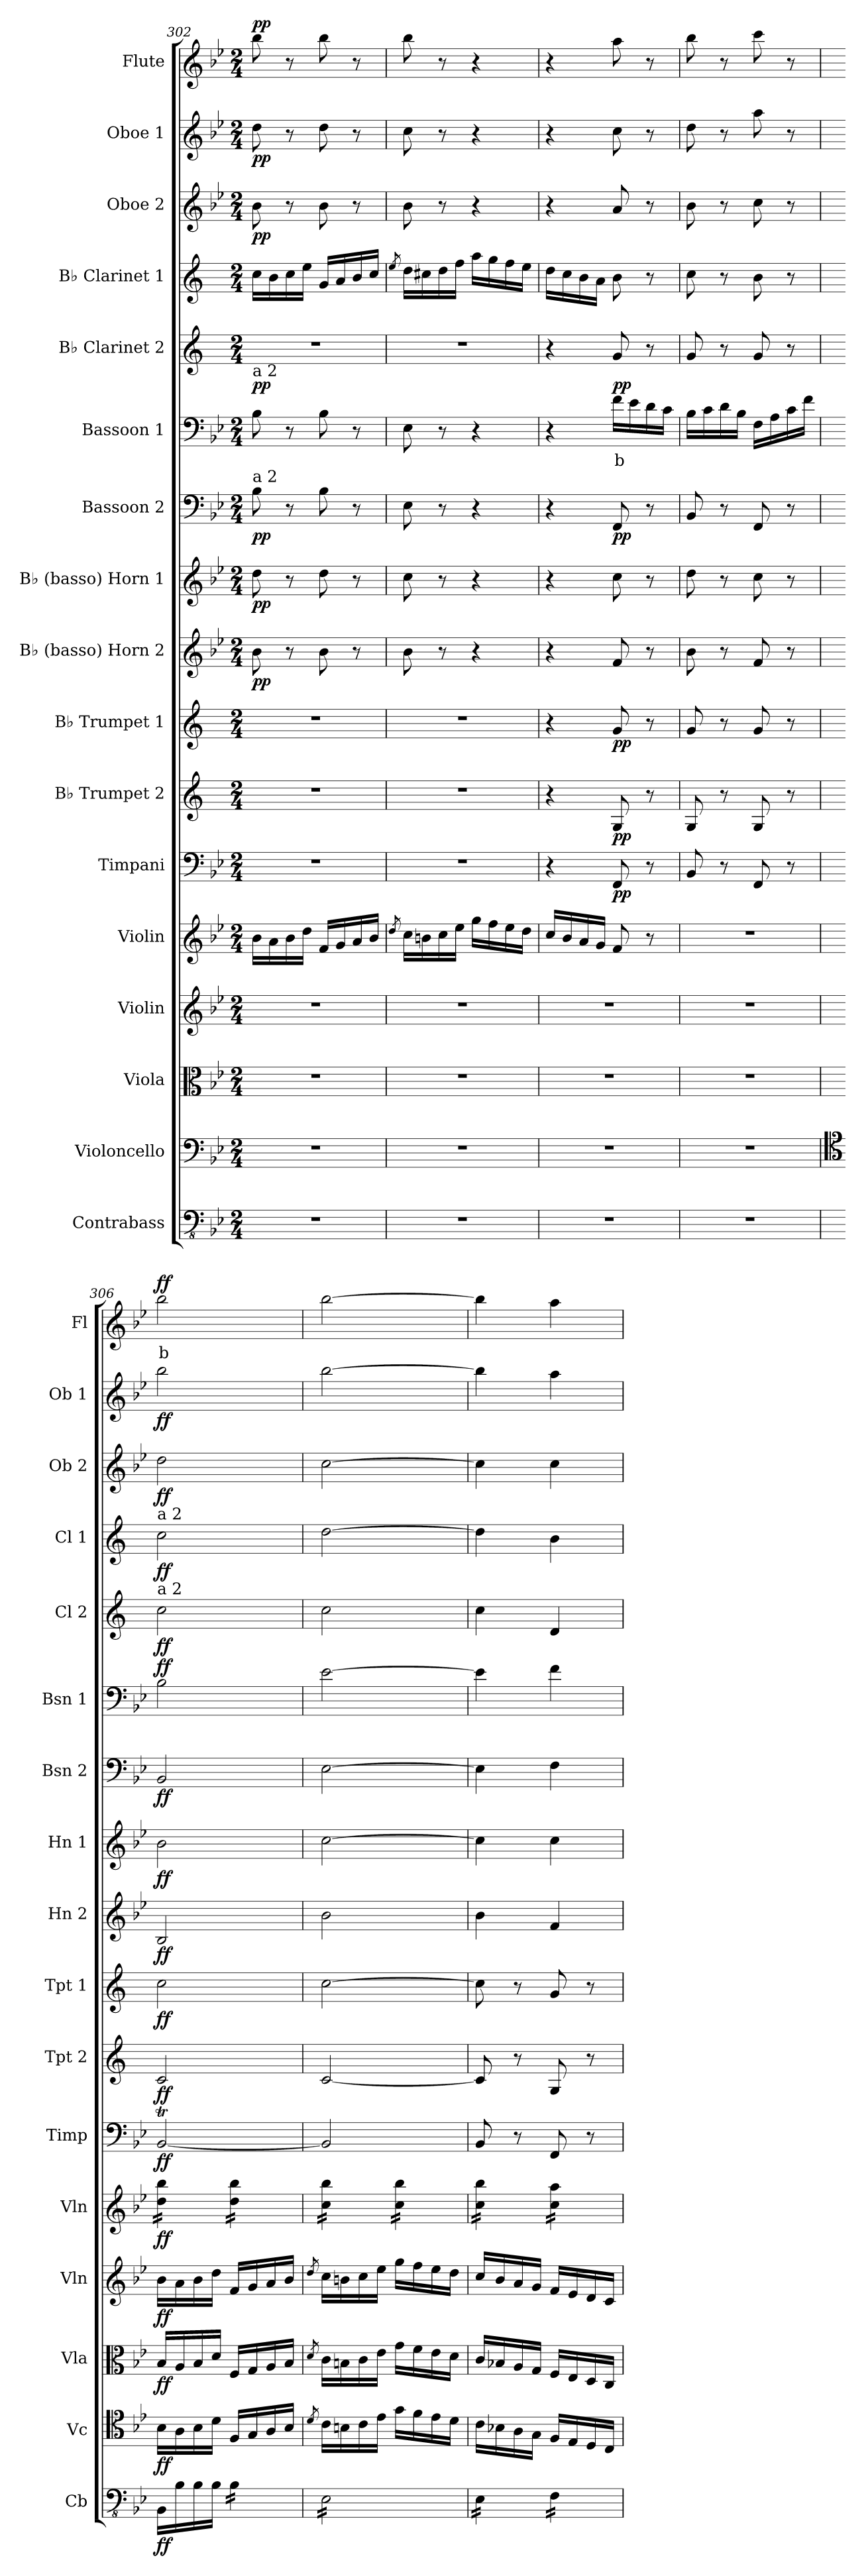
**kern	**dynam	**kern	**dynam	**kern	**dynam	**kern	**dynam	**kern	**dynam	**kern	**dynam	**kern	**dynam	**kern	**dynam	**kern	**dynam	**kern	**dynam	**kern	**dynam	**kern	**text	**dynam	**kern	**dynam	**kern	**dynam	**kern	**dynam	**kern	**dynam	**kern	**text	**dynam
*part17	*part17	*part16	*part16	*part15	*part15	*part14	*part14	*part13	*part13	*part12	*part12	*part11	*part11	*part10	*part10	*part9	*part9	*part8	*part8	*part7	*part7	*part6	*part6	*part6	*part5	*part5	*part4	*part4	*part3	*part3	*part2	*part2	*part1	*part1	*part1
*staff17	*staff17	*staff16	*staff16	*staff15	*staff15	*staff14	*staff14	*staff13	*staff13	*staff12	*staff12	*staff11	*staff11	*staff10	*staff10	*staff9	*staff9	*staff8	*staff8	*staff7	*staff7	*staff6	*staff6	*staff6	*staff5	*staff5	*staff4	*staff4	*staff3	*staff3	*staff2	*staff2	*staff1	*staff1	*staff1
*I"Contrabass	*	*I"Violoncello	*	*I"Viola	*	*I"Violin	*	*I"Violin	*	*I"Timpani	*	*I"B♭ Trumpet 2	*	*I"B♭ Trumpet 1	*	*I"B♭ (basso) Horn 2	*	*I"B♭ (basso) Horn 1	*	*I"Bassoon 2	*	*I"Bassoon 1	*	*	*I"B♭ Clarinet 2	*	*I"B♭ Clarinet 1	*	*I"Oboe 2	*	*I"Oboe 1	*	*I"Flute	*	*
*I'Cb	*	*I'Vc	*	*I'Vla	*	*I'Vln	*	*I'Vln	*	*I'Timp	*	*I'Tpt 2	*	*I'Tpt 1	*	*I'Hn 2	*	*I'Hn 1	*	*I'Bsn 2	*	*I'Bsn 1	*	*	*I'Cl 2	*	*I'Cl 1	*	*I'Ob 2	*	*I'Ob 1	*	*I'Fl	*	*
*clefFv4	*	*clefF4	*	*clefC3	*	*clefG2	*	*clefG2	*	*clefF4	*	*clefG2	*	*clefG2	*	*clefG2	*	*clefG2	*	*clefF4	*	*clefF4	*	*	*clefG2	*	*clefG2	*	*clefG2	*	*clefG2	*	*clefG2	*	*
*	*	*	*	*	*	*	*	*	*	*	*	*ITrd1c2	*	*ITrd1c2	*	*ITrd8c14	*	*ITrd8c14	*	*	*	*	*	*	*ITrd1c2	*	*ITrd1c2	*	*	*	*	*	*	*	*
*k[b-e-]	*	*k[b-e-]	*	*k[b-e-]	*	*k[b-e-]	*	*k[b-e-]	*	*k[b-e-]	*	*k[b-e-]	*	*k[b-e-]	*	*k[b-e-]	*	*k[b-e-]	*	*k[b-e-]	*	*k[b-e-]	*	*	*k[b-e-]	*	*k[b-e-]	*	*k[b-e-]	*	*k[b-e-]	*	*k[b-e-]	*	*
*M2/4	*	*M2/4	*	*M2/4	*	*M2/4	*	*M2/4	*	*M2/4	*	*M2/4	*	*M2/4	*	*M2/4	*	*M2/4	*	*M2/4	*	*M2/4	*	*	*M2/4	*	*M2/4	*	*M2/4	*	*M2/4	*	*M2/4	*	*
=302	=302	=302	=302	=302	=302	=302	=302	=302	=302	=302	=302	=302	=302	=302	=302	=302	=302	=302	=302	=302	=302	=302	=302	=302	=302	=302	=302	=302	=302	=302	=302	=302	=302	=302	=302
!	!	!	!	!	!	!	!	!	!	!	!	!	!	!	!	!	!	!	!	!	!	!LO:TX:a:t=a 2	!	!	!	!	!	!	!	!	!	!	!	!	!
!	!	!	!	!	!	!	!	!	!	!	!	!	!	!	!	!	!	!	!	!LO:TX:a:t=a 2	!	!	!	!	!	!	!	!	!	!	!	!	!	!	!
!	!	!	!	!	!	!	!	!	!	!	!	!	!	!	!	!	!LO:DY:b	!	!LO:DY:b	!	!LO:DY:b	!	!	!LO:DY:b	!	!	!	!	!	!LO:DY:b	!	!LO:DY:b	!	!	!LO:DY:b
2r	.	2r	.	2r	.	2r	.	16b-\LL	.	2r	.	2r	.	2r	.	8B-\	pp	8d\	pp	8B-\	pp	8B-\	.	pp	2r	.	16b-\LL	.	8b-\	pp	8dd\	pp	8bb-\	.	pp
.	.	.	.	.	.	.	.	16a\	.	.	.	.	.	.	.	.	.	.	.	.	.	.	.	.	.	.	16a\	.	.	.	.	.	.	.	.
.	.	.	.	.	.	.	.	16b-\	.	.	.	.	.	.	.	8r	.	8r	.	8r	.	8r	.	.	.	.	16b-\	.	8r	.	8r	.	8r	.	.
.	.	.	.	.	.	.	.	16dd\JJ	.	.	.	.	.	.	.	.	.	.	.	.	.	.	.	.	.	.	16dd\JJ	.	.	.	.	.	.	.	.
.	.	.	.	.	.	.	.	16f/LL	.	.	.	.	.	.	.	8B-\	.	8d\	.	8B-\	.	8B-\	.	.	.	.	16f/LL	.	8b-\	.	8dd\	.	8bb-\	.	.
.	.	.	.	.	.	.	.	16g/	.	.	.	.	.	.	.	.	.	.	.	.	.	.	.	.	.	.	16g/	.	.	.	.	.	.	.	.
.	.	.	.	.	.	.	.	16a/	.	.	.	.	.	.	.	8r	.	8r	.	8r	.	8r	.	.	.	.	16a/	.	8r	.	8r	.	8r	.	.
.	.	.	.	.	.	.	.	16b-/JJ	.	.	.	.	.	.	.	.	.	.	.	.	.	.	.	.	.	.	16b-/JJ	.	.	.	.	.	.	.	.
=303	=303	=303	=303	=303	=303	=303	=303	=303	=303	=303	=303	=303	=303	=303	=303	=303	=303	=303	=303	=303	=303	=303	=303	=303	=303	=303	=303	=303	=303	=303	=303	=303	=303	=303	=303
.	.	.	.	.	.	.	.	8qdd/	.	.	.	.	.	.	.	.	.	.	.	.	.	.	.	.	.	.	8qdd/	.	.	.	.	.	.	.	.
2r	.	2r	.	2r	.	2r	.	16cc\LL	.	2r	.	2r	.	2r	.	8B-\	.	8c\	.	8E-\	.	8E-\	.	.	2r	.	16cc\LL	.	8b-\	.	8cc\	.	8bb-\	.	.
.	.	.	.	.	.	.	.	16bn\	.	.	.	.	.	.	.	.	.	.	.	.	.	.	.	.	.	.	16bn\	.	.	.	.	.	.	.	.
.	.	.	.	.	.	.	.	16cc\	.	.	.	.	.	.	.	8r	.	8r	.	8r	.	8r	.	.	.	.	16cc\	.	8r	.	8r	.	8r	.	.
.	.	.	.	.	.	.	.	16ee-\JJ	.	.	.	.	.	.	.	.	.	.	.	.	.	.	.	.	.	.	16ee-\JJ	.	.	.	.	.	.	.	.
.	.	.	.	.	.	.	.	16gg\LL	.	.	.	.	.	.	.	4r	.	4r	.	4r	.	4r	.	.	.	.	16gg\LL	.	4r	.	4r	.	4r	.	.
.	.	.	.	.	.	.	.	16ff\	.	.	.	.	.	.	.	.	.	.	.	.	.	.	.	.	.	.	16ff\	.	.	.	.	.	.	.	.
.	.	.	.	.	.	.	.	16ee-\	.	.	.	.	.	.	.	.	.	.	.	.	.	.	.	.	.	.	16ee-\	.	.	.	.	.	.	.	.
.	.	.	.	.	.	.	.	16dd\JJ	.	.	.	.	.	.	.	.	.	.	.	.	.	.	.	.	.	.	16dd\JJ	.	.	.	.	.	.	.	.
=304	=304	=304	=304	=304	=304	=304	=304	=304	=304	=304	=304	=304	=304	=304	=304	=304	=304	=304	=304	=304	=304	=304	=304	=304	=304	=304	=304	=304	=304	=304	=304	=304	=304	=304	=304
2r	.	2r	.	2r	.	2r	.	16cc/LL	.	4r	.	4r	.	4r	.	4r	.	4r	.	4r	.	4r	.	.	4r	.	16cc\LL	.	4r	.	4r	.	4r	.	.
.	.	.	.	.	.	.	.	16b-/	.	.	.	.	.	.	.	.	.	.	.	.	.	.	.	.	.	.	16b-\	.	.	.	.	.	.	.	.
.	.	.	.	.	.	.	.	16a/	.	.	.	.	.	.	.	.	.	.	.	.	.	.	.	.	.	.	16a\	.	.	.	.	.	.	.	.
.	.	.	.	.	.	.	.	16g/JJ	.	.	.	.	.	.	.	.	.	.	.	.	.	.	.	.	.	.	16g\JJ	.	.	.	.	.	.	.	.
!	!	!	!	!	!	!	!	!	!	!	!LO:DY:b	!	!LO:DY:b	!	!LO:DY:b	!	!	!	!	!	!LO:DY:b	!	!LO:LY:b:color=#FF0000	!LO:DY:b	!	!	!	!	!	!	!	!	!	!	!
.	.	.	.	.	.	.	.	8f/	.	8FF/	pp	8F/	pp	8f/	pp	8F/	.	8c\	.	8FF/	pp	16f\LL	b	pp	8f/	.	8a\	.	8a/	.	8cc\	.	8aa\	.	.
.	.	.	.	.	.	.	.	.	.	.	.	.	.	.	.	.	.	.	.	.	.	16e-\	.	.	.	.	.	.	.	.	.	.	.	.	.
.	.	.	.	.	.	.	.	8r	.	8r	.	8r	.	8r	.	8r	.	8r	.	8r	.	16d\	.	.	8r	.	8r	.	8r	.	8r	.	8r	.	.
.	.	.	.	.	.	.	.	.	.	.	.	.	.	.	.	.	.	.	.	.	.	16c\JJ	.	.	.	.	.	.	.	.	.	.	.	.	.
!!LO:PB:g=z
=305	=305	=305	=305	=305	=305	=305	=305	=305	=305	=305	=305	=305	=305	=305	=305	=305	=305	=305	=305	=305	=305	=305	=305	=305	=305	=305	=305	=305	=305	=305	=305	=305	=305	=305	=305
2r	.	2r	.	2r	.	2r	.	2r	.	8BB-/	.	8F/	.	8f/	.	8B-\	.	8d\	.	8BB-/	.	16B-\LL	.	.	8f/	.	8b-\	.	8b-\	.	8dd\	.	8bb-\	.	.
.	.	.	.	.	.	.	.	.	.	.	.	.	.	.	.	.	.	.	.	.	.	16c\	.	.	.	.	.	.	.	.	.	.	.	.	.
.	.	.	.	.	.	.	.	.	.	8r	.	8r	.	8r	.	8r	.	8r	.	8r	.	16d\	.	.	8r	.	8r	.	8r	.	8r	.	8r	.	.
.	.	.	.	.	.	.	.	.	.	.	.	.	.	.	.	.	.	.	.	.	.	16B-\JJ	.	.	.	.	.	.	.	.	.	.	.	.	.
.	.	.	.	.	.	.	.	.	.	8FF/	.	8F/	.	8f/	.	8F/	.	8c\	.	8FF/	.	16F\LL	.	.	8f/	.	8a\	.	8cc\	.	8aa\	.	8ccc\	.	.
.	.	.	.	.	.	.	.	.	.	.	.	.	.	.	.	.	.	.	.	.	.	16A\	.	.	.	.	.	.	.	.	.	.	.	.	.
.	.	.	.	.	.	.	.	.	.	8r	.	8r	.	8r	.	8r	.	8r	.	8r	.	16c\	.	.	8r	.	8r	.	8r	.	8r	.	8r	.	.
.	.	.	.	.	.	.	.	.	.	.	.	.	.	.	.	.	.	.	.	.	.	16f\JJ	.	.	.	.	.	.	.	.	.	.	.	.	.
=306	=306	=306	=306	=306	=306	=306	=306	=306	=306	=306	=306	=306	=306	=306	=306	=306	=306	=306	=306	=306	=306	=306	=306	=306	=306	=306	=306	=306	=306	=306	=306	=306	=306	=306	=306
*	*	*clefC4	*	*	*	*	*	*	*	*	*	*	*	*	*	*	*	*	*	*	*	*	*	*	*	*	*	*	*	*	*	*	*	*	*
!	!	!	!	!	!	!	!	!	!	!	!	!	!	!	!	!	!	!	!	!	!	!	!	!	!	!	!LO:TX:a:t=a 2	!	!	!	!	!	!	!	!
!	!	!	!	!	!	!	!	!	!	!	!	!	!	!	!	!	!	!	!	!	!	!	!	!	!LO:TX:a:t=a 2	!	!	!	!	!	!	!	!	!	!
!	!LO:DY:b	!	!LO:DY:b	!	!LO:DY:b	!	!LO:DY:b	!	!LO:DY:b	!	!LO:DY:b	!	!LO:DY:b	!	!LO:DY:b	!	!LO:DY:b	!	!LO:DY:b	!	!LO:DY:b	!	!	!LO:DY:b	!	!LO:DY:b	!	!LO:DY:b	!	!LO:DY:b	!	!LO:DY:b	!	!LO:LY:b:color=#FF0000	!LO:DY:b
*	*	*	*	*	*	*	*	*tremolo	*	*	*	*	*	*	*	*	*	*	*	*	*	*	*	*	*	*	*	*	*	*	*	*	*	*	*
16BBB-\LL	ff	16B-\LL	ff	16B-/LL	ff	16b-\LL	ff	16dd\ 16bb-\LL	ff	[2BB-T/	ff	2B-/	ff	2b-\	ff	2BB-/	ff	2B-\	ff	2BB-/	ff	2B-\	.	ff	2b-\	ff	2b-\	ff	2dd\	ff	2bb-\	ff	2bb-\	b	ff
16BB-\	.	16A\	.	16A/	.	16a\	.	16dd\ 16bb-\	.	.	.	.	.	.	.	.	.	.	.	.	.	.	.	.	.	.	.	.	.	.	.	.	.	.	.
16BB-\	.	16B-\	.	16B-/	.	16b-\	.	16dd\ 16bb-\	.	.	.	.	.	.	.	.	.	.	.	.	.	.	.	.	.	.	.	.	.	.	.	.	.	.	.
16BB-\JJ	.	16d\JJ	.	16d/JJ	.	16dd\JJ	.	16dd\ 16bb-\JJ	.	.	.	.	.	.	.	.	.	.	.	.	.	.	.	.	.	.	.	.	.	.	.	.	.	.	.
*tremolo	*	*	*	*	*	*	*	*	*	*	*	*	*	*	*	*	*	*	*	*	*	*	*	*	*	*	*	*	*	*	*	*	*	*	*
16BB-\LL	.	16F/LL	.	16F/LL	.	16f/LL	.	16dd\ 16bb-\LL	.	.	.	.	.	.	.	.	.	.	.	.	.	.	.	.	.	.	.	.	.	.	.	.	.	.	.
16BB-\	.	16G/	.	16G/	.	16g/	.	16dd\ 16bb-\	.	.	.	.	.	.	.	.	.	.	.	.	.	.	.	.	.	.	.	.	.	.	.	.	.	.	.
16BB-\	.	16A/	.	16A/	.	16a/	.	16dd\ 16bb-\	.	.	.	.	.	.	.	.	.	.	.	.	.	.	.	.	.	.	.	.	.	.	.	.	.	.	.
16BB-\JJ	.	16B-/JJ	.	16B-/JJ	.	16b-/JJ	.	16dd\ 16bb-\JJ	.	.	.	.	.	.	.	.	.	.	.	.	.	.	.	.	.	.	.	.	.	.	.	.	.	.	.
=307	=307	=307	=307	=307	=307	=307	=307	=307	=307	=307	=307	=307	=307	=307	=307	=307	=307	=307	=307	=307	=307	=307	=307	=307	=307	=307	=307	=307	=307	=307	=307	=307	=307	=307	=307
.	.	8qd/	.	8qd/	.	8qdd/	.	.	.	.	.	.	.	.	.	.	.	.	.	.	.	.	.	.	.	.	.	.	.	.	.	.	.	.	.
16EE-\LL	.	16c\LL	.	16c\LL	.	16cc\LL	.	16cc\ 16bb-\LL	.	2BB-TTT/]	.	[2B-/	.	[2b-\	.	2B-\	.	[2c\	.	[2E-\	.	[2e-\	.	.	2b-\	.	[2cc\	.	[2cc\	.	[2bb-\	.	[2bb-\	.	.
16EE-\	.	16Bn\	.	16Bn\	.	16bn\	.	16cc\ 16bb-\	.	.	.	.	.	.	.	.	.	.	.	.	.	.	.	.	.	.	.	.	.	.	.	.	.	.	.
16EE-\	.	16c\	.	16c\	.	16cc\	.	16cc\ 16bb-\	.	.	.	.	.	.	.	.	.	.	.	.	.	.	.	.	.	.	.	.	.	.	.	.	.	.	.
16EE-\	.	16e-\JJ	.	16e-\JJ	.	16ee-\JJ	.	16cc\ 16bb-\JJ	.	.	.	.	.	.	.	.	.	.	.	.	.	.	.	.	.	.	.	.	.	.	.	.	.	.	.
16EE-\	.	16g\LL	.	16g\LL	.	16gg\LL	.	16cc\ 16bb-\LL	.	.	.	.	.	.	.	.	.	.	.	.	.	.	.	.	.	.	.	.	.	.	.	.	.	.	.
16EE-\	.	16f\	.	16f\	.	16ff\	.	16cc\ 16bb-\	.	.	.	.	.	.	.	.	.	.	.	.	.	.	.	.	.	.	.	.	.	.	.	.	.	.	.
16EE-\	.	16e-\	.	16e-\	.	16ee-\	.	16cc\ 16bb-\	.	.	.	.	.	.	.	.	.	.	.	.	.	.	.	.	.	.	.	.	.	.	.	.	.	.	.
16EE-\JJ	.	16d\JJ	.	16d\JJ	.	16dd\JJ	.	16cc\ 16bb-\JJ	.	.	.	.	.	.	.	.	.	.	.	.	.	.	.	.	.	.	.	.	.	.	.	.	.	.	.
=308	=308	=308	=308	=308	=308	=308	=308	=308	=308	=308	=308	=308	=308	=308	=308	=308	=308	=308	=308	=308	=308	=308	=308	=308	=308	=308	=308	=308	=308	=308	=308	=308	=308	=308	=308
16EE-\LL	.	16c\LL	.	16c/LL	.	16cc/LL	.	16cc\ 16bb-\LL	.	8BB-/	.	8B-/]	.	8b-\]	.	4B-\	.	4c\]	.	4E-\]	.	4e-\]	.	.	4b-\	.	4cc\]	.	4cc\]	.	4bb-\]	.	4bb-\]	.	.
16EE-\	.	16B-X\	.	16B-X/	.	16b-/	.	16cc\ 16bb-\	.	.	.	.	.	.	.	.	.	.	.	.	.	.	.	.	.	.	.	.	.	.	.	.	.	.	.
16EE-\	.	16A\	.	16A/	.	16a/	.	16cc\ 16bb-\	.	8r	.	8r	.	8r	.	.	.	.	.	.	.	.	.	.	.	.	.	.	.	.	.	.	.	.	.
16EE-\JJ	.	16G\JJ	.	16G/JJ	.	16g/JJ	.	16cc\ 16bb-\JJ	.	.	.	.	.	.	.	.	.	.	.	.	.	.	.	.	.	.	.	.	.	.	.	.	.	.	.
16FF\LL	.	16F/LL	.	16F/LL	.	16f/LL	.	16cc\ 16aa\LL	.	8FF/	.	8F/	.	8f/	.	4F/	.	4c\	.	4F\	.	4f\	.	.	4c/	.	4a\	.	4cc\	.	4aa\	.	4aa\	.	.
16FF\	.	16E-/	.	16E-/	.	16e-/	.	16cc\ 16aa\	.	.	.	.	.	.	.	.	.	.	.	.	.	.	.	.	.	.	.	.	.	.	.	.	.	.	.
16FF\	.	16D/	.	16D/	.	16d/	.	16cc\ 16aa\	.	8r	.	8r	.	8r	.	.	.	.	.	.	.	.	.	.	.	.	.	.	.	.	.	.	.	.	.
16FF\JJ	.	16C/JJ	.	16C/JJ	.	16c/JJ	.	16cc\ 16aa\JJ	.	.	.	.	.	.	.	.	.	.	.	.	.	.	.	.	.	.	.	.	.	.	.	.	.	.	.
*	*	*	*	*	*	*	*	*Xtremolo	*	*	*	*	*	*	*	*	*	*	*	*	*	*	*	*	*	*	*	*	*	*	*	*	*	*	*
*Xtremolo	*	*	*	*	*	*	*	*	*	*	*	*	*	*	*	*	*	*	*	*	*	*	*	*	*	*	*	*	*	*	*	*	*	*	*
=	=	=	=	=	=	=	=	=	=	=	=	=	=	=	=	=	=	=	=	=	=	=	=	=	=	=	=	=	=	=	=	=	=	=	=
*-	*-	*-	*-	*-	*-	*-	*-	*-	*-	*-	*-	*-	*-	*-	*-	*-	*-	*-	*-	*-	*-	*-	*-	*-	*-	*-	*-	*-	*-	*-	*-	*-	*-	*-	*-
